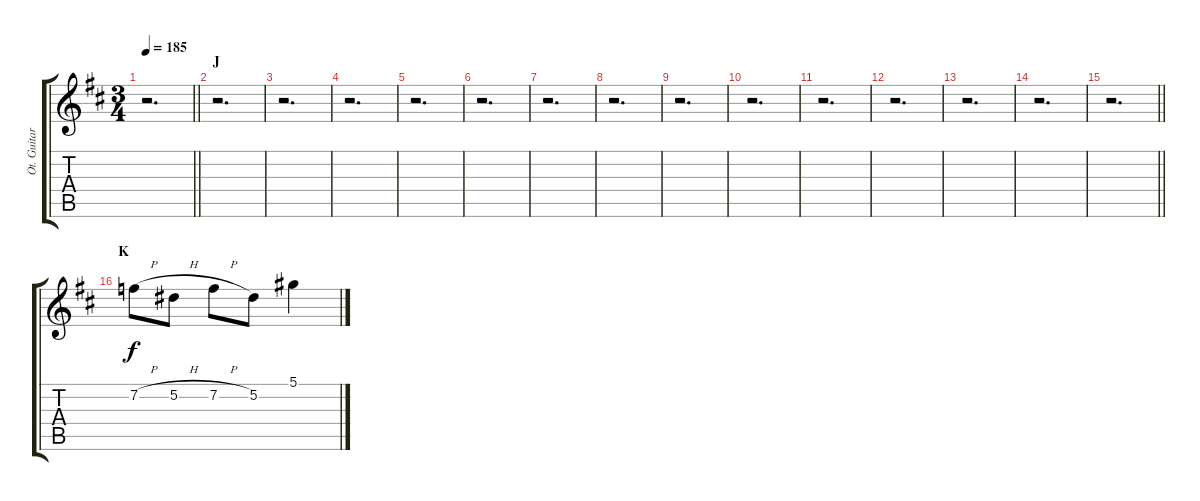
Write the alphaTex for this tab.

\track ("Ot. Guitar 1" "Ot. Guitar") {instrument overdrivenguitar}
\staff {score tabs}
\tuning (Eb4 Bb3 Gb3 Db3 Ab2 Eb2) {hide}
\ts (3 4)
\tempo 185
\clef g2
\barLineRight lightlight
\ks d
r.2{d dy f} |
\section ("" "J")
r.2{d} |
r.2{d} |
r.2{d} |
r.2{d} |
r.2{d} |
r.2{d} |
r.2{d} |
r.2{d} |
r.2{d} |
r.2{d} |
r.2{d} |
r.2{d} |
r.2{d} |
\barLineRight lightlight
r.2{d} |
\section ("" "K")
7.2{h}.8 5.2{h}.8 7.2{h}.8 5.2.8 5.1.4
